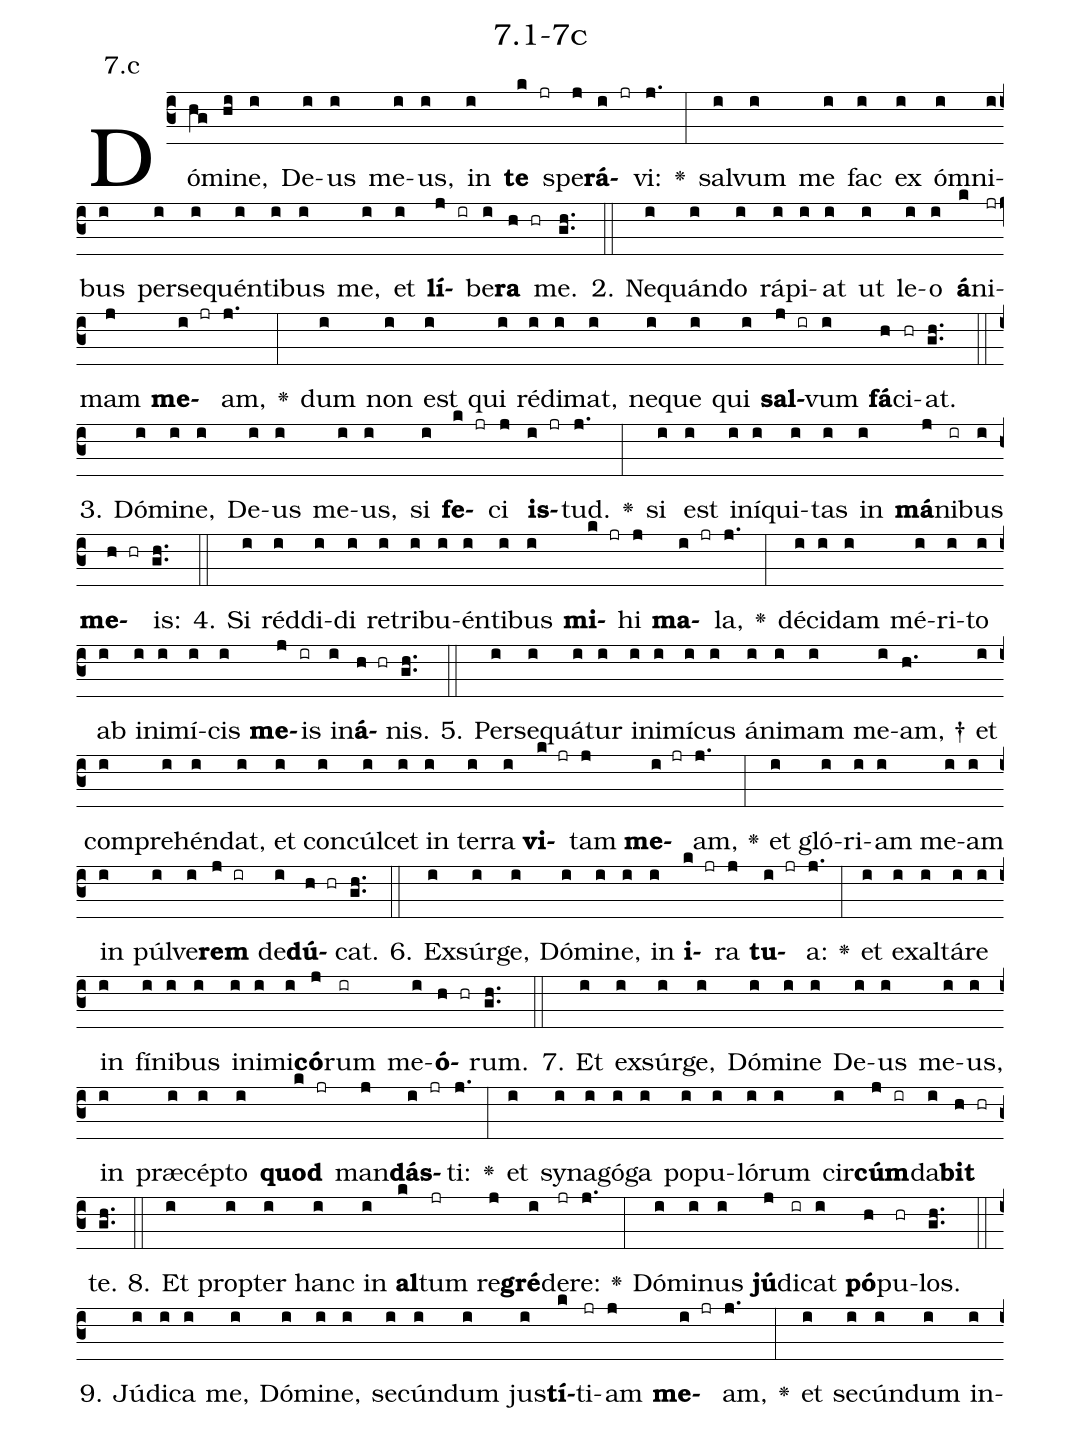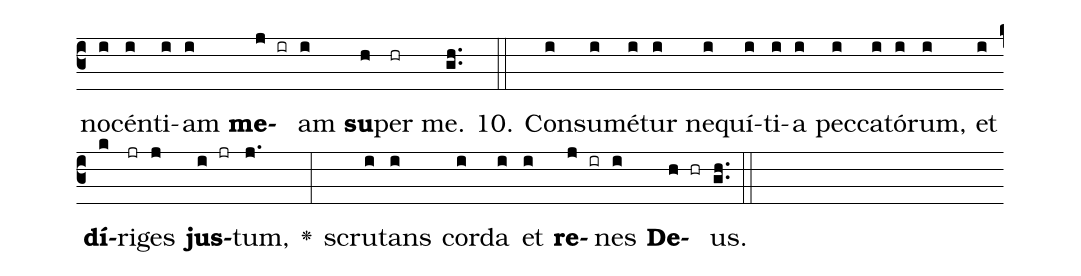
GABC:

name: 7.1-7c;
annotation: 7.c;
%%
(c3)Dó(hg)mi(hi)ne,(i) De(i)us(i) me(i)us,(i) in(i) <b>te</b>(k jr) spe(j)<b>rá</b>(i jr)vi:(j.) <v>\greheightstar</v>(:) sal(i)vum(i) me(i) fac(i) ex(i) óm(i)ni(i)bus(i) per(i)se(i)quén(i)ti(i)bus(i) me,(i) et(i) <b>lí</b>(j ir)be(i)<b>ra</b>(h hr) me.(gh..) (::)
2. Ne(i)quán(i)do(i) rá(i)pi(i)at(i) ut(i) le(i)o(i) <b>á</b>(k)ni(jr)mam(j) <b>me</b>(i jr)am,(j.) <v>\greheightstar</v>(:) dum(i) non(i) est(i) qui(i) réd(i)i(i)mat,(i) ne(i)que(i) qui(i) <b>sal</b>(j ir)vum(i) <b>fá</b>(h)ci(hr)at.(gh..) (::)
3. Dó(i)mi(i)ne,(i) De(i)us(i) me(i)us,(i) si(i) <b>fe</b>(k jr)ci(j) <b>is</b>(i jr)tud.(j.) <v>\greheightstar</v>(:) si(i) est(i) in(i)í(i)qui(i)tas(i) in(i) <b>má</b>(j)ni(ir)bus(i) <b>me</b>(h hr)is:(gh..) (::)
4. Si(i) réd(i)di(i)di(i) re(i)tri(i)bu(i)én(i)ti(i)bus(i) <b>mi</b>(k jr)hi(j) <b>ma</b>(i jr)la,(j.) <v>\greheightstar</v>(:) dé(i)ci(i)dam(i) mé(i)ri(i)to(i) ab(i) in(i)i(i)mí(i)cis(i) <b>me</b>(j)is(ir) in(i)<b>á</b>(h hr)nis.(gh..) (::)
5. Per(i)se(i)quá(i)tur(i) in(i)i(i)mí(i)cus(i) á(i)ni(i)mam(i) me(i)am, †(h.) et(i) com(i)pre(i)hén(i)dat,(i) et(i) con(i)cúl(i)cet(i) in(i) ter(i)ra(i) <b>vi</b>(k jr)tam(j) <b>me</b>(i jr)am,(j.) <v>\greheightstar</v>(:) et(i) gló(i)ri(i)am(i) me(i)am(i) in(i) púl(i)ve(i)<b>rem</b>(j ir) de(i)<b>dú</b>(h hr)cat.(gh..) (::)
6. Ex(i)súr(i)ge,(i) Dó(i)mi(i)ne,(i) in(i) <b>i</b>(k jr)ra(j) <b>tu</b>(i jr)a:(j.) <v>\greheightstar</v>(:) et(i) ex(i)al(i)tá(i)re(i) in(i) fí(i)ni(i)bus(i) in(i)i(i)mi(i)<b>có</b>(j)rum(ir) me(i)<b>ó</b>(h hr)rum.(gh..) (::)
7. Et(i) ex(i)súr(i)ge,(i) Dó(i)mi(i)ne(i) De(i)us(i) me(i)us,(i) in(i) præ(i)cép(i)to(i) <b>quod</b>(k jr) man(j)<b>dás</b>(i jr)ti:(j.) <v>\greheightstar</v>(:) et(i) sy(i)na(i)gó(i)ga(i) po(i)pu(i)ló(i)rum(i) cir(i)<b>cúm</b>(j ir)da(i)<b>bit</b>(h hr) te.(gh..) (::)
8. Et(i) prop(i)ter(i) hanc(i) in(i) <b>al</b>(k)tum(jr) re(j)<b>gré</b>(i)de(jr)re:(j.) <v>\greheightstar</v>(:) Dó(i)mi(i)nus(i) <b>jú</b>(j)di(ir)cat(i) <b>pó</b>(h)pu(hr)los.(gh..) (::)
9. Jú(i)di(i)ca(i) me,(i) Dó(i)mi(i)ne,(i) se(i)cún(i)dum(i) jus(i)<b>tí</b>(k)ti(jr)am(j) <b>me</b>(i jr)am,(j.) <v>\greheightstar</v>(:) et(i) se(i)cún(i)dum(i) in(i)no(i)cén(i)ti(i)am(i) <b>me</b>(j ir)am(i) <b>su</b>(h)per(hr) me.(gh..) (::)
10. Con(i)su(i)mé(i)tur(i) ne(i)quí(i)ti(i)a(i) pec(i)ca(i)tó(i)rum,(i) et(i) <b>dí</b>(k)ri(jr)ges(j) <b>jus</b>(i jr)tum,(j.) <v>\greheightstar</v>(:) scru(i)tans(i) cor(i)da(i) et(i) <b>re</b>(j ir)nes(i) <b>De</b>(h hr)us.(gh..) (::)
